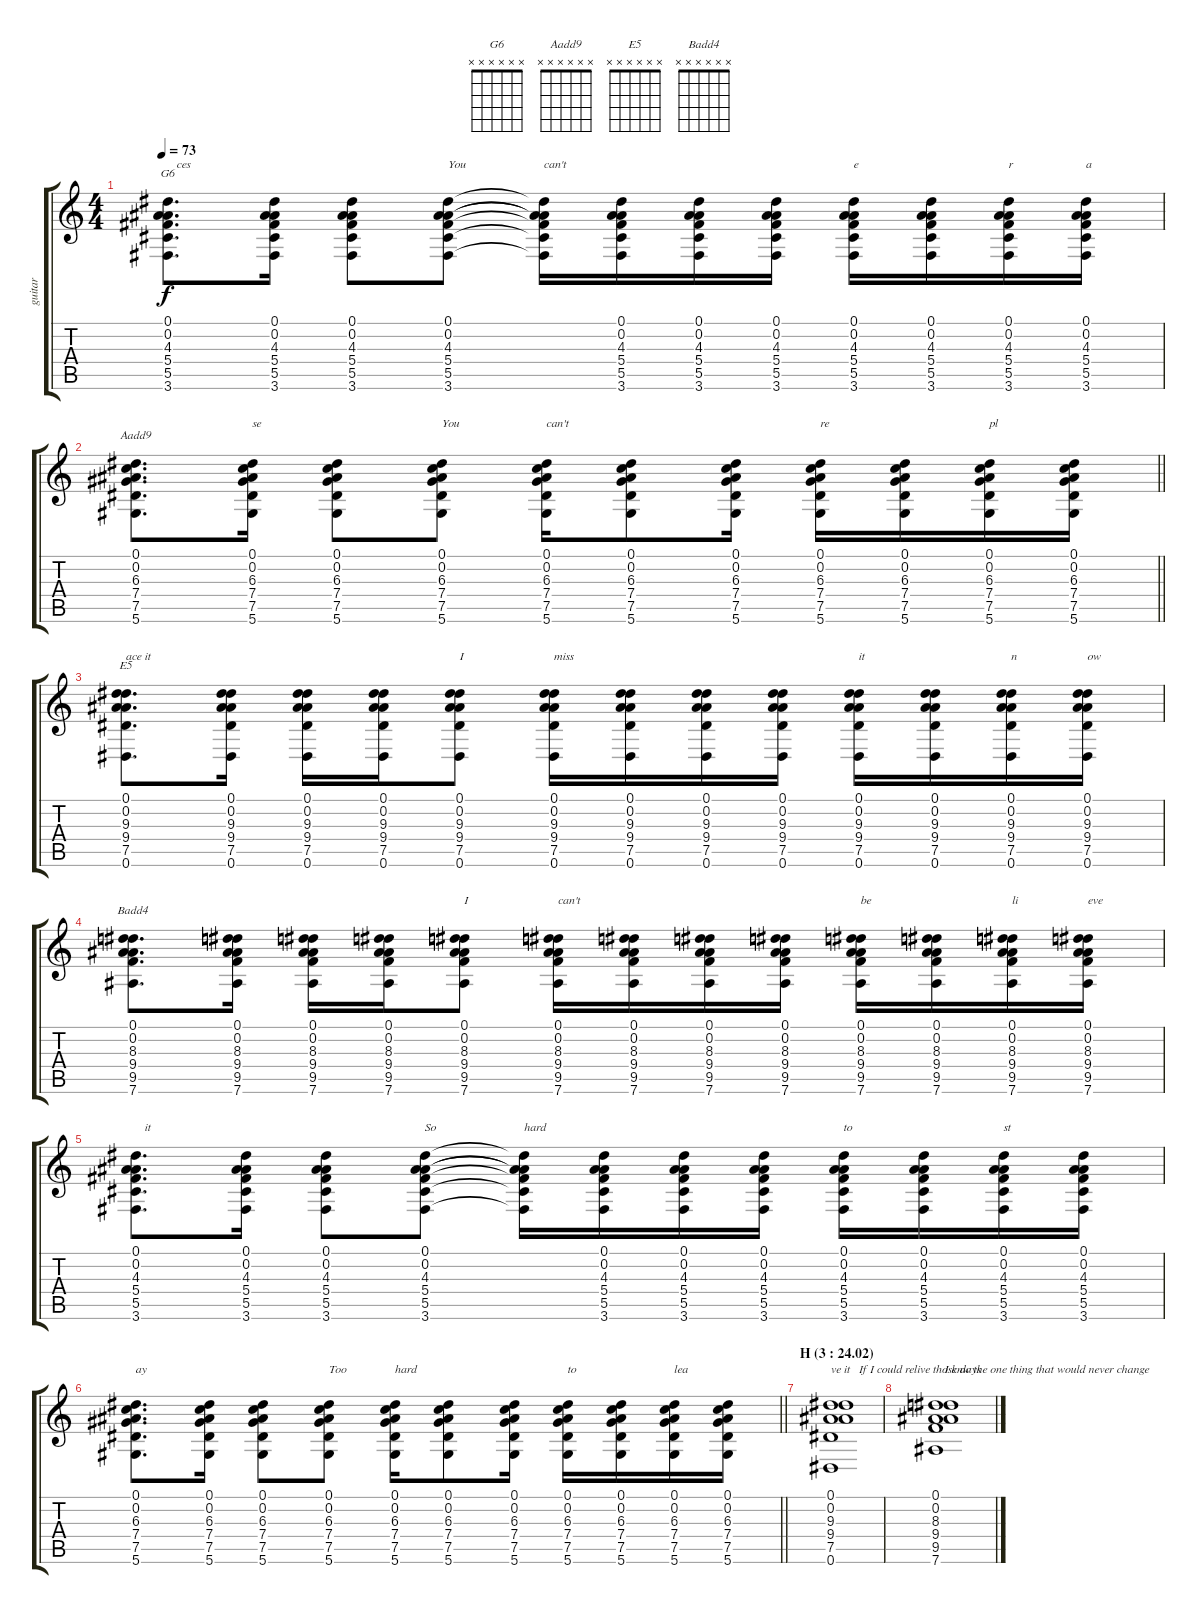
\track ("guitar" "guitar") {instrument acousticguitarsteel}
\staff {score tabs}
\tuning (Eb4 Bb3 Gb3 Db3 Ab2 Eb2) {hide}
\chord ("G6" x x x x x x)
\chord ("Aadd9" x x x x x x)
\chord ("E5" x x x x x x)
\chord ("Badd4" x x x x x x)
\ts (4 4)
\tempo 73
\clef g2
\ks c
(0.1 0.2 4.3 5.4 5.5 3.6).8{d ch "G6" txt "   ces" dy f beam Down} (0.1 0.2 4.3 5.4 5.5 3.6).16{beam Down} (0.1 0.2 4.3 5.4 5.5 3.6).8{beam Down} (0.1 0.2 4.3 5.4 5.5 3.6).8{txt "You" beam Down} (0.1{t} 0.2{t} 4.3{t} 5.4{t} 5.5{t} 3.6{t}).16{txt "can't" beam Down} (0.1 0.2 4.3 5.4 5.5 3.6).16{beam Down} (0.1 0.2 4.3 5.4 5.5 3.6).16{beam Down} (0.1 0.2 4.3 5.4 5.5 3.6).16{beam Down} (0.1 0.2 4.3 5.4 5.5 3.6).16{txt "e" beam Down} (0.1 0.2 4.3 5.4 5.5 3.6).16{beam Down} (0.1 0.2 4.3 5.4 5.5 3.6).16{txt "r" beam Down} (0.1 0.2 4.3 5.4 5.5 3.6).16{txt "a" beam Down} |
\barLineRight lightlight
(0.1 0.2 6.3 7.4 7.5 5.6).8{d ch "Aadd9" beam Down} (0.1 0.2 6.3 7.4 7.5 5.6).16{txt "se" beam Down} (0.1 0.2 6.3 7.4 7.5 5.6).8{beam Down} (0.1 0.2 6.3 7.4 7.5 5.6).8{txt "You" beam Down} (0.1 0.2 6.3 7.4 7.5 5.6).16{txt "can't" beam Down} (0.1 0.2 6.3 7.4 7.5 5.6).8{beam Down} (0.1 0.2 6.3 7.4 7.5 5.6).16{beam Down} (0.1 0.2 6.3 7.4 7.5 5.6).16{txt "re" beam Down} (0.1 0.2 6.3 7.4 7.5 5.6).16{beam Down} (0.1 0.2 6.3 7.4 7.5 5.6).16{txt "pl" beam Down} (0.1 0.2 6.3 7.4 7.5 5.6).16{beam Down} |
(0.1 0.2 9.3 9.4 7.5 0.6).8{d ch "E5" txt "ace it" beam Down} (0.1 0.2 9.3 9.4 7.5 0.6).16{beam Down} (0.1 0.2 9.3 9.4 7.5 0.6).16{beam Down} (0.1 0.2 9.3 9.4 7.5 0.6).16{beam Down} (0.1 0.2 9.3 9.4 7.5 0.6).8{txt "I" beam Down} (0.1 0.2 9.3 9.4 7.5 0.6).16{txt "miss" beam Down} (0.1 0.2 9.3 9.4 7.5 0.6).16{beam Down} (0.1 0.2 9.3 9.4 7.5 0.6).16{beam Down} (0.1 0.2 9.3 9.4 7.5 0.6).16{beam Down} (0.1 0.2 9.3 9.4 7.5 0.6).16{txt "it" beam Down} (0.1 0.2 9.3 9.4 7.5 0.6).16{beam Down} (0.1 0.2 9.3 9.4 7.5 0.6).16{txt "n" beam Down} (0.1 0.2 9.3 9.4 7.5 0.6).16{txt "ow" beam Down} |
(0.1 0.2 8.3 9.4 9.5 7.6).8{d ch "Badd4" beam Down} (0.1 0.2 8.3 9.4 9.5 7.6).16{beam Down} (0.1 0.2 8.3 9.4 9.5 7.6).16{beam Down} (0.1 0.2 8.3 9.4 9.5 7.6).16{beam Down} (0.1 0.2 8.3 9.4 9.5 7.6).8{txt "I" beam Down} (0.1 0.2 8.3 9.4 9.5 7.6).16{txt "can't" beam Down} (0.1 0.2 8.3 9.4 9.5 7.6).16{beam Down} (0.1 0.2 8.3 9.4 9.5 7.6).16{beam Down} (0.1 0.2 8.3 9.4 9.5 7.6).16{beam Down} (0.1 0.2 8.3 9.4 9.5 7.6).16{txt "be" beam Down} (0.1 0.2 8.3 9.4 9.5 7.6).16{beam Down} (0.1 0.2 8.3 9.4 9.5 7.6).16{txt "li" beam Down} (0.1 0.2 8.3 9.4 9.5 7.6).16{txt "eve" beam Down} |
(0.1 0.2 4.3 5.4 5.5 3.6).8{d txt "   it" beam Down} (0.1 0.2 4.3 5.4 5.5 3.6).16{beam Down} (0.1 0.2 4.3 5.4 5.5 3.6).8{beam Down} (0.1 0.2 4.3 5.4 5.5 3.6).8{txt "So" beam Down} (0.1{t} 0.2{t} 4.3{t} 5.4{t} 5.5{t} 3.6{t}).16{txt "hard" beam Down} (0.1 0.2 4.3 5.4 5.5 3.6).16{beam Down} (0.1 0.2 4.3 5.4 5.5 3.6).16{beam Down} (0.1 0.2 4.3 5.4 5.5 3.6).16{beam Down} (0.1 0.2 4.3 5.4 5.5 3.6).16{txt "to" beam Down} (0.1 0.2 4.3 5.4 5.5 3.6).16{beam Down} (0.1 0.2 4.3 5.4 5.5 3.6).16{txt "st" beam Down} (0.1 0.2 4.3 5.4 5.5 3.6).16{beam Down} |
\barLineRight lightlight
(0.1 0.2 6.3 7.4 7.5 5.6).8{d txt "ay" beam Down} (0.1 0.2 6.3 7.4 7.5 5.6).16{beam Down} (0.1 0.2 6.3 7.4 7.5 5.6).8{beam Down} (0.1 0.2 6.3 7.4 7.5 5.6).8{txt "Too" beam Down} (0.1 0.2 6.3 7.4 7.5 5.6).16{txt "hard" beam Down} (0.1 0.2 6.3 7.4 7.5 5.6).8{beam Down} (0.1 0.2 6.3 7.4 7.5 5.6).16{beam Down} (0.1 0.2 6.3 7.4 7.5 5.6).16{txt "to" beam Down} (0.1 0.2 6.3 7.4 7.5 5.6).16{beam Down} (0.1 0.2 6.3 7.4 7.5 5.6).16{txt "lea" beam Down} (0.1 0.2 6.3 7.4 7.5 5.6).16{beam Down} |
\section ("" "H (3 : 24.02)")
(0.1 0.2 9.3 9.4 7.5 0.6).1{txt "ve it   If I could relive those days"} |
(0.1 0.2 8.3 9.4 9.5 7.6).1{txt "   I knw the one thing that would never change"}
